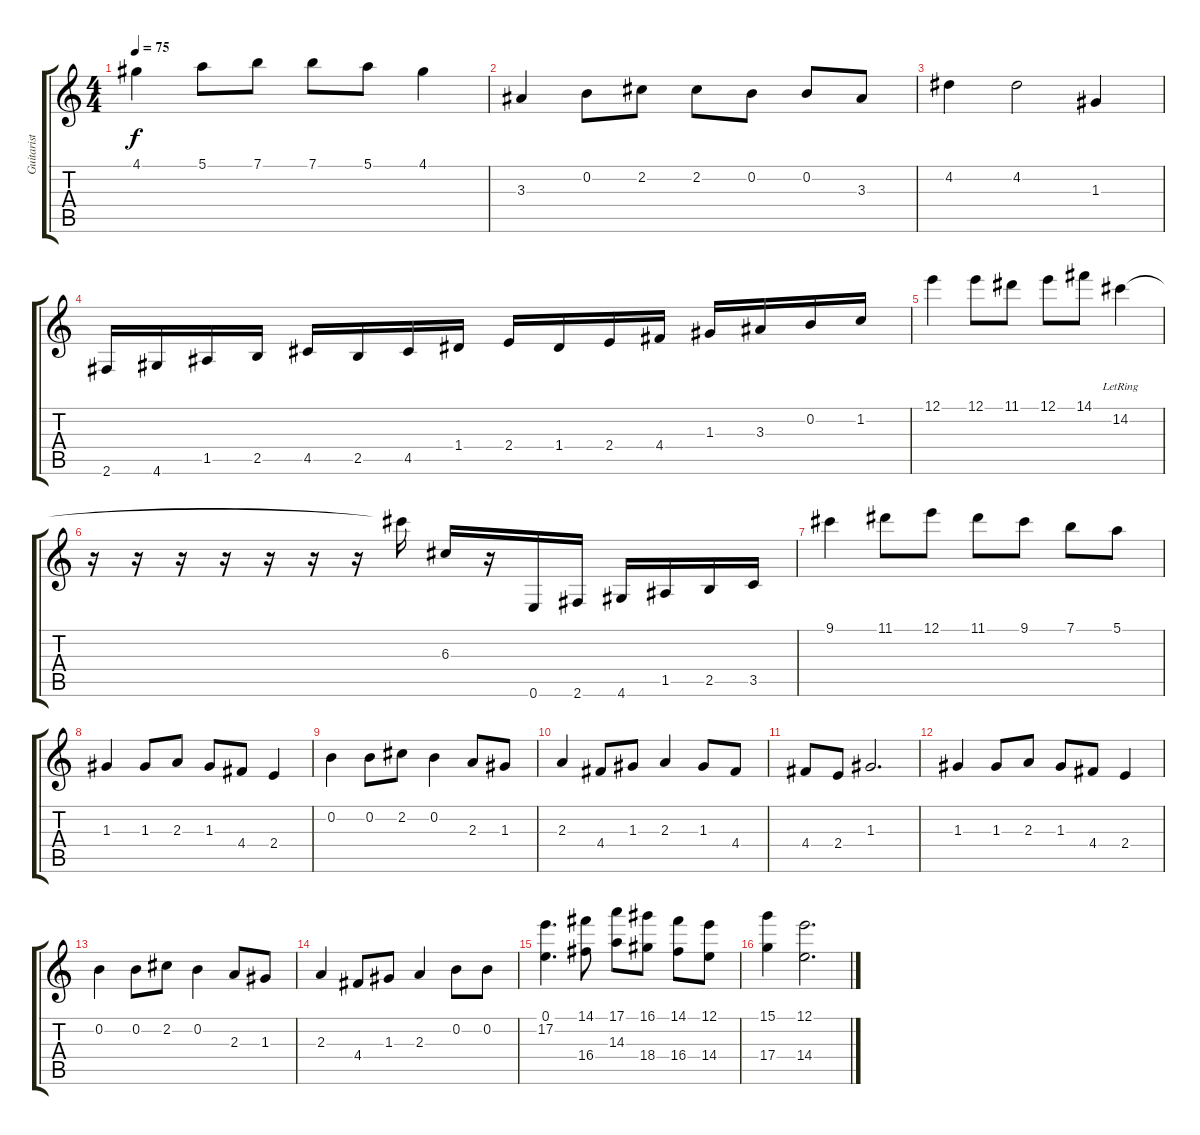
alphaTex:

\track ("Guitarist" "Guitarist") {instrument distortionguitar}
\staff {score tabs}
\tuning (E4 B3 G3 D3 A2 E2) {hide}
\ts (4 4)
\tempo 75
\clef g2
\ks c
4.1.4{dy f} 5.1.8 7.1.8 7.1.8 5.1.8 4.1.4 |
3.3.4 0.2.8 2.2.8 2.2.8 0.2.8 0.2.8 3.3.8 |
4.2.4 4.2.2 1.3.4 |
2.6.16 4.6.16 1.5.16 2.5.16 4.5.16 2.5.16 4.5.16 1.4.16 2.4.16 1.4.16 2.4.16 4.4.16 1.3.16 3.3.16 0.2.16 1.2.16 |
12.1.4 12.1.8 11.1.8 12.1.8 14.1.8 14.2{lr}.4 |
r.16 r.16 r.16 r.16 r.16 r.16 r.16 14.2{t}.16 6.3.16 r.16 0.6.16 2.6.16 4.6.16 1.5.16 2.5.16 3.5.16 |
9.1.4 11.1.8 12.1.8 11.1.8 9.1.8 7.1.8 5.1.8 |
1.3.4 1.3.8 2.3.8 1.3.8 4.4.8 2.4.4 |
0.2.4 0.2.8 2.2.8 0.2.4 2.3.8 1.3.8 |
2.3.4 4.4.8 1.3.8 2.3.4 1.3.8 4.4.8 |
4.4.8 2.4.8 1.3.2{d} |
1.3.4 1.3.8 2.3.8 1.3.8 4.4.8 2.4.4 |
0.2.4 0.2.8 2.2.8 0.2.4 2.3.8 1.3.8 |
2.3.4 4.4.8 1.3.8 2.3.4 0.2.8 0.2.8 |
(0.1 17.2).4{d} (14.1 16.4).8 (17.1 14.3).8 (16.1 18.4).8 (14.1 16.4).8 (12.1 14.4).8 |
(15.1 17.4).4 (12.1 14.4).2{d}
